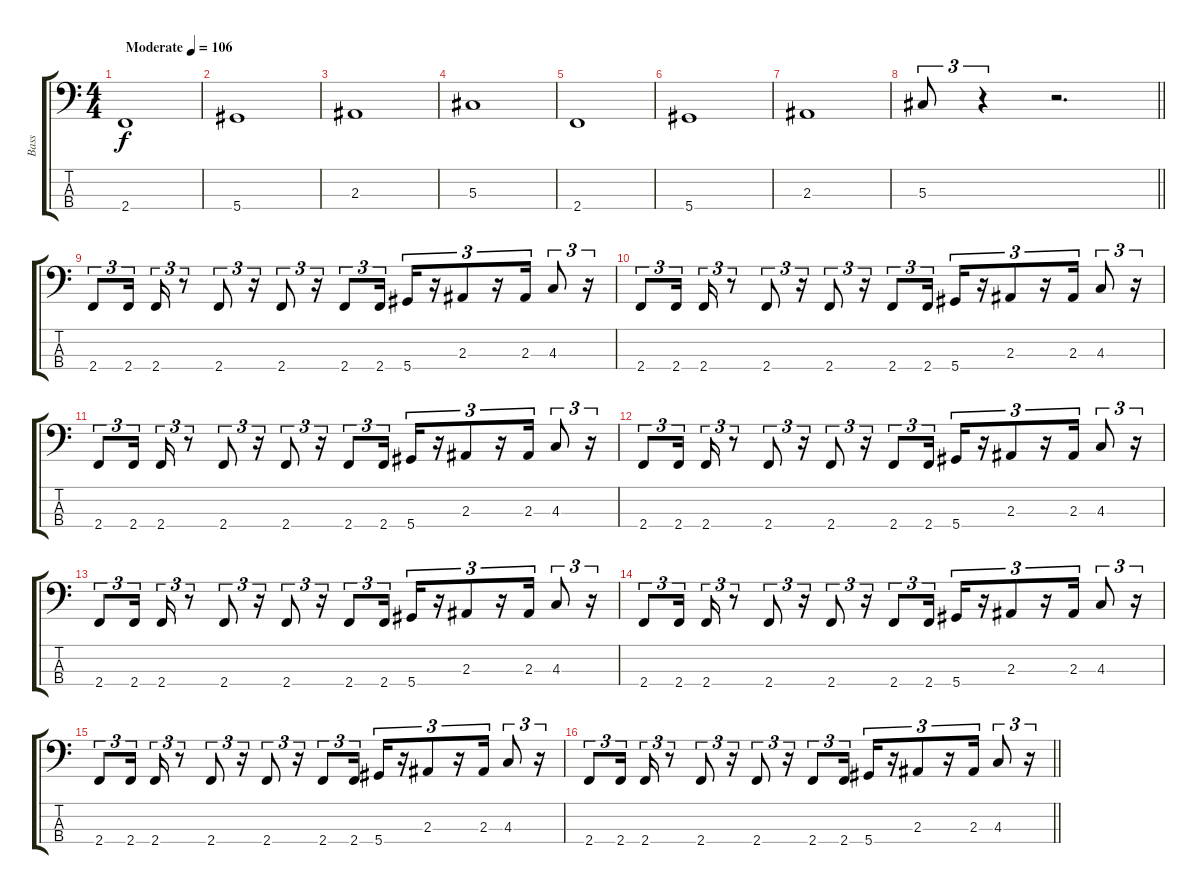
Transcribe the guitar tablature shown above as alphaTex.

\track ("Bass" "Bass") {instrument electricbassfinger}
\staff {score tabs}
\tuning (Gb2 Db2 Ab1 Eb1) {hide}
\ts (4 4)
\tempo (106 "Moderate")
\clef f4
\ks c
2.4.1{dy f instrument electricbassfinger} |
5.4.1 |
2.3.1 |
5.3.1 |
2.4.1 |
5.4.1 |
2.3.1 |
\barLineRight lightlight
5.3.8{tu (3 2)} r.4{tu (3 2)} r.2{d} |
\section ("" "")
2.4.8{tu (3 2)} 2.4.16{tu (3 2)} 2.4.16{tu (3 2)} r.8{tu (3 2)} 2.4.8{tu (3 2)} r.16{tu (3 2)} 2.4.8{tu (3 2)} r.16{tu (3 2)} 2.4.8{tu (3 2)} 2.4.16{tu (3 2)} 5.4.16{tu (3 2)} r.16{tu (3 2)} 2.3.8{tu (3 2)} r.16{tu (3 2)} 2.3.16{tu (3 2)} 4.3.8{tu (3 2)} r.16{tu (3 2)} |
2.4.8{tu (3 2)} 2.4.16{tu (3 2)} 2.4.16{tu (3 2)} r.8{tu (3 2)} 2.4.8{tu (3 2)} r.16{tu (3 2)} 2.4.8{tu (3 2)} r.16{tu (3 2)} 2.4.8{tu (3 2)} 2.4.16{tu (3 2)} 5.4.16{tu (3 2)} r.16{tu (3 2)} 2.3.8{tu (3 2)} r.16{tu (3 2)} 2.3.16{tu (3 2)} 4.3.8{tu (3 2)} r.16{tu (3 2)} |
2.4.8{tu (3 2)} 2.4.16{tu (3 2)} 2.4.16{tu (3 2)} r.8{tu (3 2)} 2.4.8{tu (3 2)} r.16{tu (3 2)} 2.4.8{tu (3 2)} r.16{tu (3 2)} 2.4.8{tu (3 2)} 2.4.16{tu (3 2)} 5.4.16{tu (3 2)} r.16{tu (3 2)} 2.3.8{tu (3 2)} r.16{tu (3 2)} 2.3.16{tu (3 2)} 4.3.8{tu (3 2)} r.16{tu (3 2)} |
2.4.8{tu (3 2)} 2.4.16{tu (3 2)} 2.4.16{tu (3 2)} r.8{tu (3 2)} 2.4.8{tu (3 2)} r.16{tu (3 2)} 2.4.8{tu (3 2)} r.16{tu (3 2)} 2.4.8{tu (3 2)} 2.4.16{tu (3 2)} 5.4.16{tu (3 2)} r.16{tu (3 2)} 2.3.8{tu (3 2)} r.16{tu (3 2)} 2.3.16{tu (3 2)} 4.3.8{tu (3 2)} r.16{tu (3 2)} |
2.4.8{tu (3 2)} 2.4.16{tu (3 2)} 2.4.16{tu (3 2)} r.8{tu (3 2)} 2.4.8{tu (3 2)} r.16{tu (3 2)} 2.4.8{tu (3 2)} r.16{tu (3 2)} 2.4.8{tu (3 2)} 2.4.16{tu (3 2)} 5.4.16{tu (3 2)} r.16{tu (3 2)} 2.3.8{tu (3 2)} r.16{tu (3 2)} 2.3.16{tu (3 2)} 4.3.8{tu (3 2)} r.16{tu (3 2)} |
2.4.8{tu (3 2)} 2.4.16{tu (3 2)} 2.4.16{tu (3 2)} r.8{tu (3 2)} 2.4.8{tu (3 2)} r.16{tu (3 2)} 2.4.8{tu (3 2)} r.16{tu (3 2)} 2.4.8{tu (3 2)} 2.4.16{tu (3 2)} 5.4.16{tu (3 2)} r.16{tu (3 2)} 2.3.8{tu (3 2)} r.16{tu (3 2)} 2.3.16{tu (3 2)} 4.3.8{tu (3 2)} r.16{tu (3 2)} |
2.4.8{tu (3 2)} 2.4.16{tu (3 2)} 2.4.16{tu (3 2)} r.8{tu (3 2)} 2.4.8{tu (3 2)} r.16{tu (3 2)} 2.4.8{tu (3 2)} r.16{tu (3 2)} 2.4.8{tu (3 2)} 2.4.16{tu (3 2)} 5.4.16{tu (3 2)} r.16{tu (3 2)} 2.3.8{tu (3 2)} r.16{tu (3 2)} 2.3.16{tu (3 2)} 4.3.8{tu (3 2)} r.16{tu (3 2)} |
\barLineRight lightlight
2.4.8{tu (3 2)} 2.4.16{tu (3 2)} 2.4.16{tu (3 2)} r.8{tu (3 2)} 2.4.8{tu (3 2)} r.16{tu (3 2)} 2.4.8{tu (3 2)} r.16{tu (3 2)} 2.4.8{tu (3 2)} 2.4.16{tu (3 2)} 5.4.16{tu (3 2)} r.16{tu (3 2)} 2.3.8{tu (3 2)} r.16{tu (3 2)} 2.3.16{tu (3 2)} 4.3.8{tu (3 2)} r.16{tu (3 2)}
